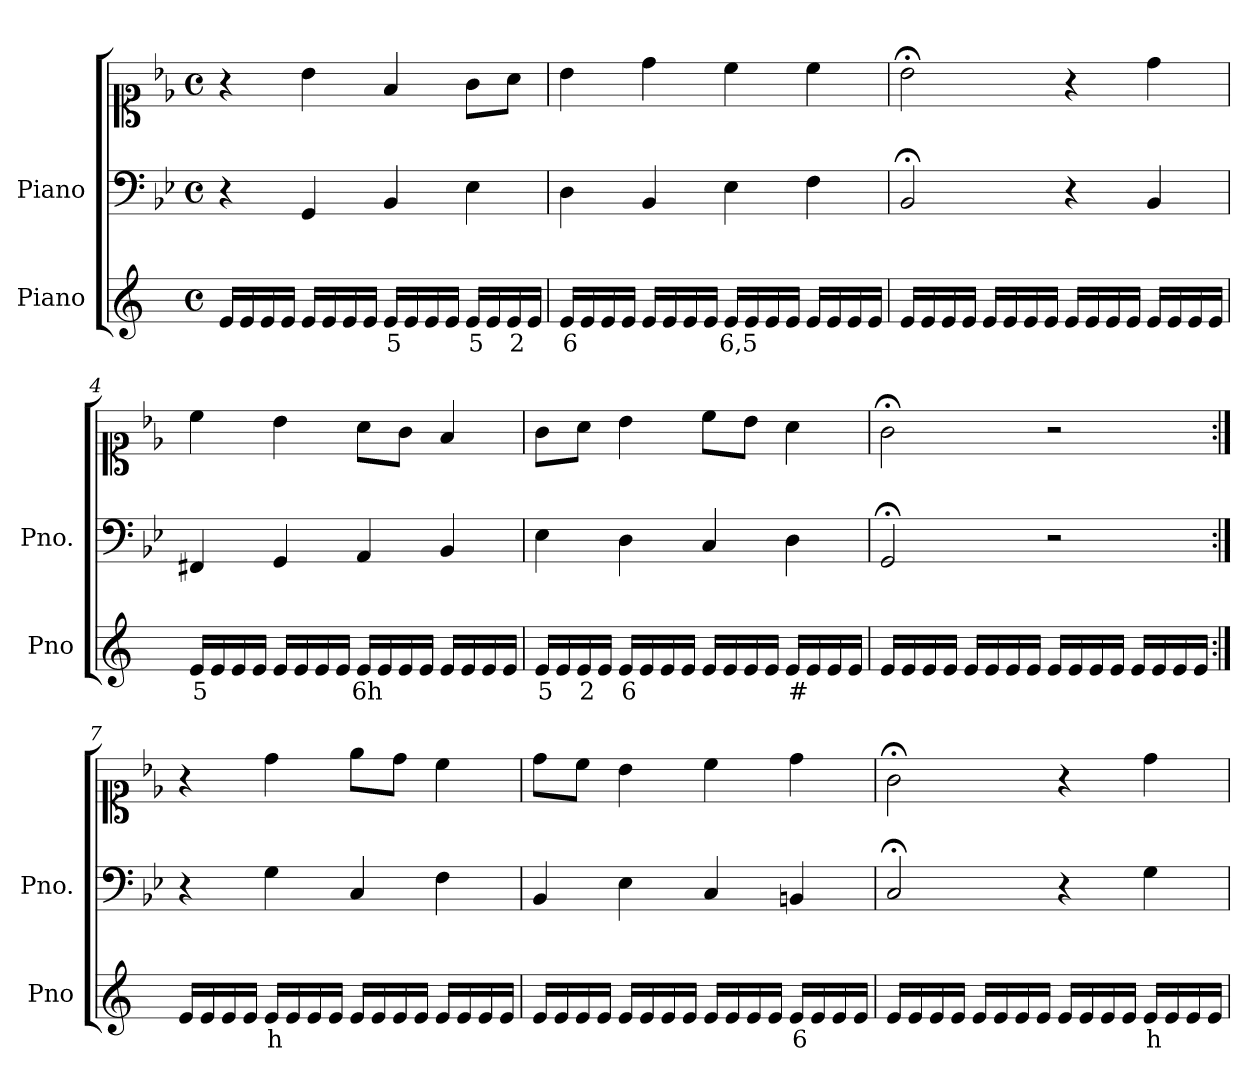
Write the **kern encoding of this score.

**kern	**text	**kern	**kern
*part2	*part2	*part1	*part1
*staff3	*staff3	*staff2	*staff1
*I"Piano	*	*I"Piano	*
*I'Pno	*	*I'Pno.	*
*clefG2	*	*clefF4	*clefC1
*k[]	*	*k[b-e-]	*k[b-e-]
*M4/4	*	*M4/4	*M4/4
*met(c)	*	*met(c)	*met(c)
=1	=1	=1	=1
16e/LL	.	4r	4r
16e/	.	.	.
16e/	.	.	.
16e/JJ	.	.	.
16e/LL	.	4GG/	4b-\
16e/	.	.	.
16e/	.	.	.
16e/JJ	.	.	.
!	!LO:LY:b	!	!
16e/LL	5	4BB-/	4f/
16e/	.	.	.
16e/	.	.	.
16e/JJ	.	.	.
!	!LO:LY:b	!	!
16e/LL	5	4E-\	8g\L
16e/	.	.	.
!	!LO:LY:b	!	!
16e/	2	.	8a\J
16e/JJ	.	.	.
=2	=2	=2	=2
!	!LO:LY:b	!	!
16e/LL	6	4D\	4b-\
16e/	.	.	.
16e/	.	.	.
16e/JJ	.	.	.
16e/LL	.	4BB-/	4dd\
16e/	.	.	.
16e/	.	.	.
16e/JJ	.	.	.
!	!LO:LY:b	!	!
16e/LL	6,5	4E-\	4cc\
16e/	.	.	.
16e/	.	.	.
16e/JJ	.	.	.
16e/LL	.	4F\	4cc\
16e/	.	.	.
16e/	.	.	.
16e/JJ	.	.	.
=3	=3	=3	=3
16e/LL	.	2BB-;</	2b-;<\
16e/	.	.	.
16e/	.	.	.
16e/JJ	.	.	.
16e/LL	.	.	.
16e/	.	.	.
16e/	.	.	.
16e/JJ	.	.	.
16e/LL	.	4r	4r
16e/	.	.	.
16e/	.	.	.
16e/JJ	.	.	.
16e/LL	.	4BB-/	4dd\
16e/	.	.	.
16e/	.	.	.
16e/JJ	.	.	.
=4	=4	=4	=4
!	!LO:LY:b	!	!
16e/LL	5	4FF#X/	4cc\
16e/	.	.	.
16e/	.	.	.
16e/JJ	.	.	.
16e/LL	.	4GG/	4b-\
16e/	.	.	.
16e/	.	.	.
16e/JJ	.	.	.
!	!LO:LY:b	!	!
16e/LL	6h	4AA/	8a\L
16e/	.	.	.
16e/	.	.	8g\J
16e/JJ	.	.	.
16e/LL	.	4BB-/	4f/
16e/	.	.	.
16e/	.	.	.
16e/JJ	.	.	.
=5	=5	=5	=5
!	!LO:LY:b	!	!
16e/LL	5	4E-\	8g\L
16e/	.	.	.
!	!LO:LY:b	!	!
16e/	2	.	8a\J
16e/JJ	.	.	.
!	!LO:LY:b	!	!
16e/LL	6	4D\	4b-\
16e/	.	.	.
16e/	.	.	.
16e/JJ	.	.	.
16e/LL	.	4C/	8cc\L
16e/	.	.	.
16e/	.	.	8b-\J
16e/JJ	.	.	.
!	!LO:LY:b	!	!
16e/LL	#	4D\	4a\
16e/	.	.	.
16e/	.	.	.
16e/JJ	.	.	.
=6	=6	=6	=6
16e/LL	.	2GG;</	2g;<\
16e/	.	.	.
16e/	.	.	.
16e/JJ	.	.	.
16e/LL	.	.	.
16e/	.	.	.
16e/	.	.	.
16e/JJ	.	.	.
16e/LL	.	2r	2r
16e/	.	.	.
16e/	.	.	.
16e/JJ	.	.	.
16e/LL	.	.	.
16e/	.	.	.
16e/	.	.	.
16e/JJ	.	.	.
=7:|!	=7:|!	=7:|!	=7:|!
16e/LL	.	4r	4r
16e/	.	.	.
16e/	.	.	.
16e/JJ	.	.	.
!	!LO:LY:b	!	!
16e/LL	h	4G\	4dd\
16e/	.	.	.
16e/	.	.	.
16e/JJ	.	.	.
16e/LL	.	4C/	8ee-\L
16e/	.	.	.
16e/	.	.	8dd\J
16e/JJ	.	.	.
16e/LL	.	4F\	4cc\
16e/	.	.	.
16e/	.	.	.
16e/JJ	.	.	.
=8	=8	=8	=8
16e/LL	.	4BB-/	8dd\L
16e/	.	.	.
16e/	.	.	8cc\J
16e/JJ	.	.	.
16e/LL	.	4E-\	4b-\
16e/	.	.	.
16e/	.	.	.
16e/JJ	.	.	.
16e/LL	.	4C/	4cc\
16e/	.	.	.
16e/	.	.	.
16e/JJ	.	.	.
!	!LO:LY:b	!	!
16e/LL	6	4BBn/	4dd\
16e/	.	.	.
16e/	.	.	.
16e/JJ	.	.	.
=9	=9	=9	=9
16e/LL	.	2C;</	2g;<\
16e/	.	.	.
16e/	.	.	.
16e/JJ	.	.	.
16e/LL	.	.	.
16e/	.	.	.
16e/	.	.	.
16e/JJ	.	.	.
16e/LL	.	4r	4r
16e/	.	.	.
16e/	.	.	.
16e/JJ	.	.	.
!	!LO:LY:b	!	!
16e/LL	h	4G\	4dd\
16e/	.	.	.
16e/	.	.	.
16e/JJ	.	.	.
=	=	=	=
*-	*-	*-	*-
